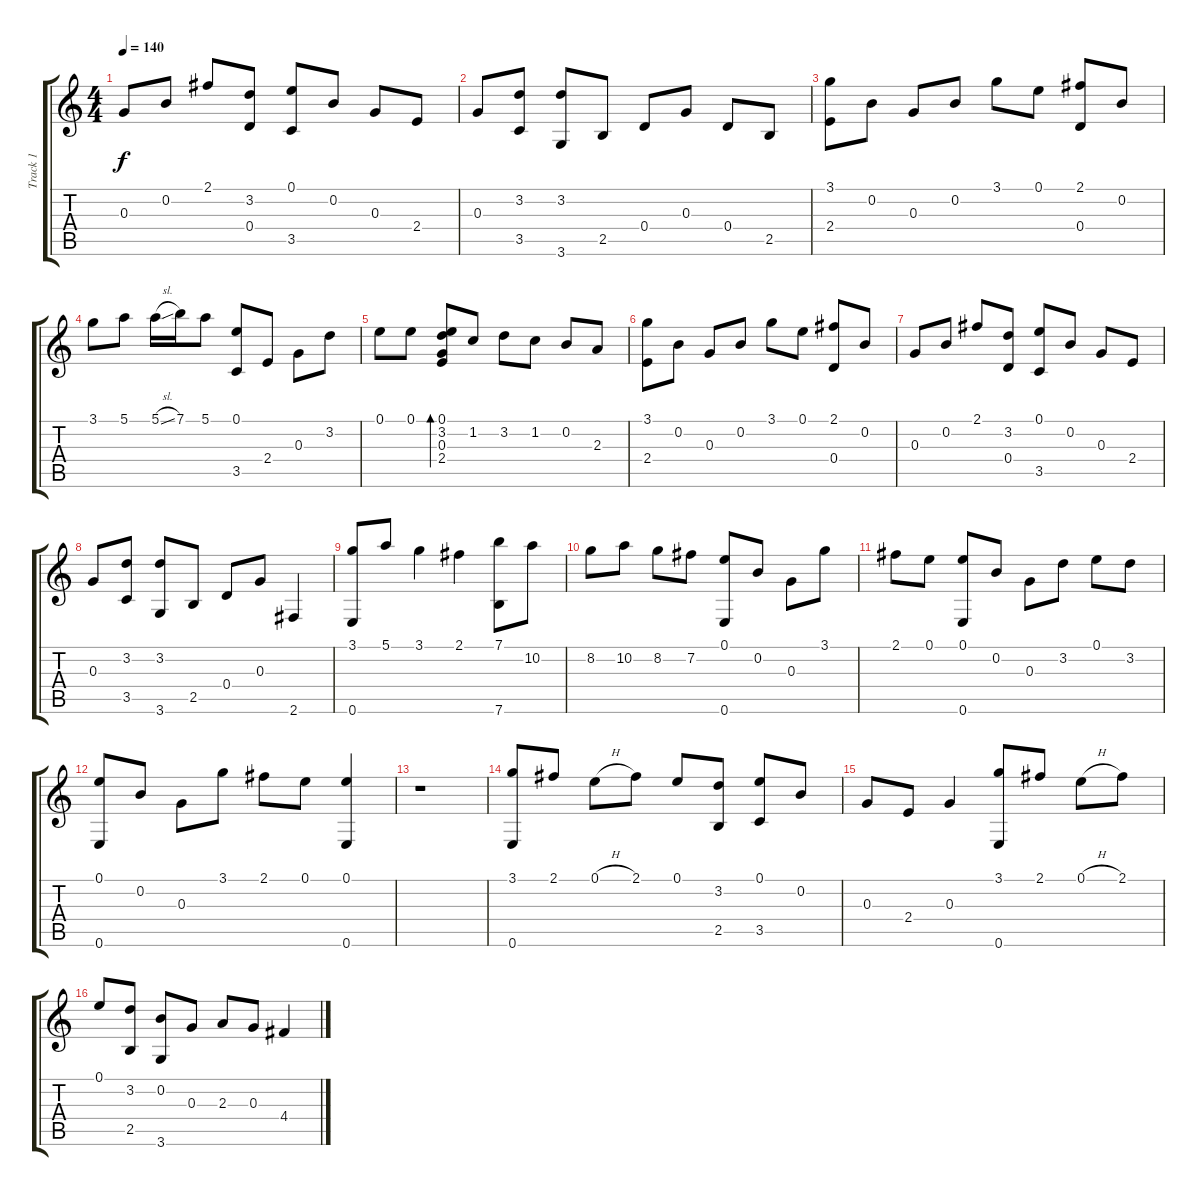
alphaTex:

\track ("Track 1" "Track 1") {instrument acousticguitarnylon}
\staff {score tabs}
\tuning (E4 B3 G3 D3 A2 E2) {hide}
\ts (4 4)
\tempo 140
\clef g2
\ks c
0.3.8{dy f} 0.2.8 2.1.8 (3.2 0.4).8 (0.1 3.5).8 0.2.8 0.3.8 2.4.8 |
0.3.8 (3.2 3.5).8 (3.2 3.6).8 2.5.8 0.4.8 0.3.8 0.4.8 2.5.8 |
(3.1 2.4).8 0.2.8 0.3.8 0.2.8 3.1.8 0.1.8 (2.1 0.4).8 0.2.8 |
3.1.8 5.1.8 5.1{sl}.16 7.1.16 5.1.8 (0.1 3.5).8 2.4.8 0.3.8 3.2.8 |
0.1.8 0.1.8 (0.1 3.2 0.3 2.4).8{bd 60} 1.2.8 3.2.8 1.2.8 0.2.8 2.3.8 |
(3.1 2.4).8 0.2.8 0.3.8 0.2.8 3.1.8 0.1.8 (2.1 0.4).8 0.2.8 |
0.3.8 0.2.8 2.1.8 (3.2 0.4).8 (0.1 3.5).8 0.2.8 0.3.8 2.4.8 |
0.3.8 (3.2 3.5).8 (3.2 3.6).8 2.5.8 0.4.8 0.3.8 2.6.4 |
(3.1 0.6).8 5.1.8 3.1.4 2.1.4 (7.1 7.6).8 10.2.8 |
8.2.8 10.2.8 8.2.8 7.2.8 (0.1 0.6).8 0.2.8 0.3.8 3.1.8 |
2.1.8 0.1.8 (0.1 0.6).8 0.2.8 0.3.8 3.2.8 0.1.8 3.2.8 |
(0.1 0.6).8 0.2.8 0.3.8 3.1.8 2.1.8 0.1.8 (0.1 0.6).4 |
r.1 |
(3.1 0.6).8 2.1.8 0.1{h}.8 2.1.8 0.1.8 (3.2 2.5).8 (0.1 3.5).8 0.2.8 |
0.3.8 2.4.8 0.3.4 (3.1 0.6).8 2.1.8 0.1{h}.8 2.1.8 |
0.1.8 (3.2 2.5).8 (0.2 3.6).8 0.3.8 2.3.8 0.3.8 4.4.4
